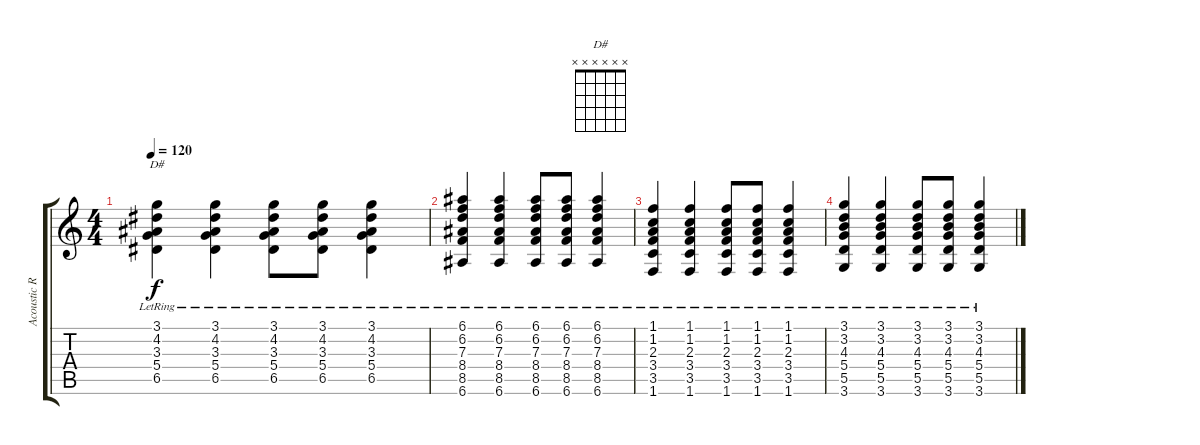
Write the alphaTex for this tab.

\track ("Acoustic Rythym" "Acoustic R") {instrument electricguitarjazz}
\staff {score tabs}
\tuning (E4 B3 G3 D3 A2 E2) {hide}
\chord ("D#" x x x x x x)
\ts (4 4)
\tempo 120
\clef g2
\ks c
(3.1{lr} 4.2{lr} 3.3{lr} 5.4{lr} 6.5{lr}).4{ch "D#" dy f} (3.1{lr} 4.2{lr} 3.3{lr} 5.4{lr} 6.5{lr}).4 (3.1{lr} 4.2{lr} 3.3{lr} 5.4{lr} 6.5{lr}).8 (3.1{lr} 4.2{lr} 3.3{lr} 5.4{lr} 6.5{lr}).8 (3.1{lr} 4.2{lr} 3.3{lr} 5.4{lr} 6.5{lr}).4 |
(6.1{lr} 6.2{lr} 7.3{lr} 8.4{lr} 8.5{lr} 6.6{lr}).4 (6.1{lr} 6.2{lr} 7.3{lr} 8.4{lr} 8.5{lr} 6.6{lr}).4 (6.1{lr} 6.2{lr} 7.3{lr} 8.4{lr} 8.5{lr} 6.6{lr}).8 (6.1{lr} 6.2{lr} 7.3{lr} 8.4{lr} 8.5{lr} 6.6{lr}).8 (6.1{lr} 6.2{lr} 7.3{lr} 8.4{lr} 8.5{lr} 6.6{lr}).4 |
(1.1{lr} 1.2{lr} 2.3{lr} 3.4{lr} 3.5{lr} 1.6{lr}).4 (1.1{lr} 1.2{lr} 2.3{lr} 3.4{lr} 3.5{lr} 1.6{lr}).4 (1.1{lr} 1.2{lr} 2.3{lr} 3.4{lr} 3.5{lr} 1.6{lr}).8 (1.1{lr} 1.2{lr} 2.3{lr} 3.4{lr} 3.5{lr} 1.6{lr}).8 (1.1{lr} 1.2{lr} 2.3{lr} 3.4{lr} 3.5{lr} 1.6{lr}).4 |
(3.1{lr} 3.2{lr} 4.3{lr} 5.4{lr} 5.5{lr} 3.6{lr}).4 (3.1{lr} 3.2{lr} 4.3{lr} 5.4{lr} 5.5{lr} 3.6{lr}).4 (3.1{lr} 3.2{lr} 4.3{lr} 5.4{lr} 5.5{lr} 3.6{lr}).8 (3.1{lr} 3.2{lr} 4.3{lr} 5.4{lr} 5.5{lr} 3.6{lr}).8 (3.1{lr} 3.2{lr} 4.3{lr} 5.4{lr} 5.5{lr} 3.6{lr}).4
